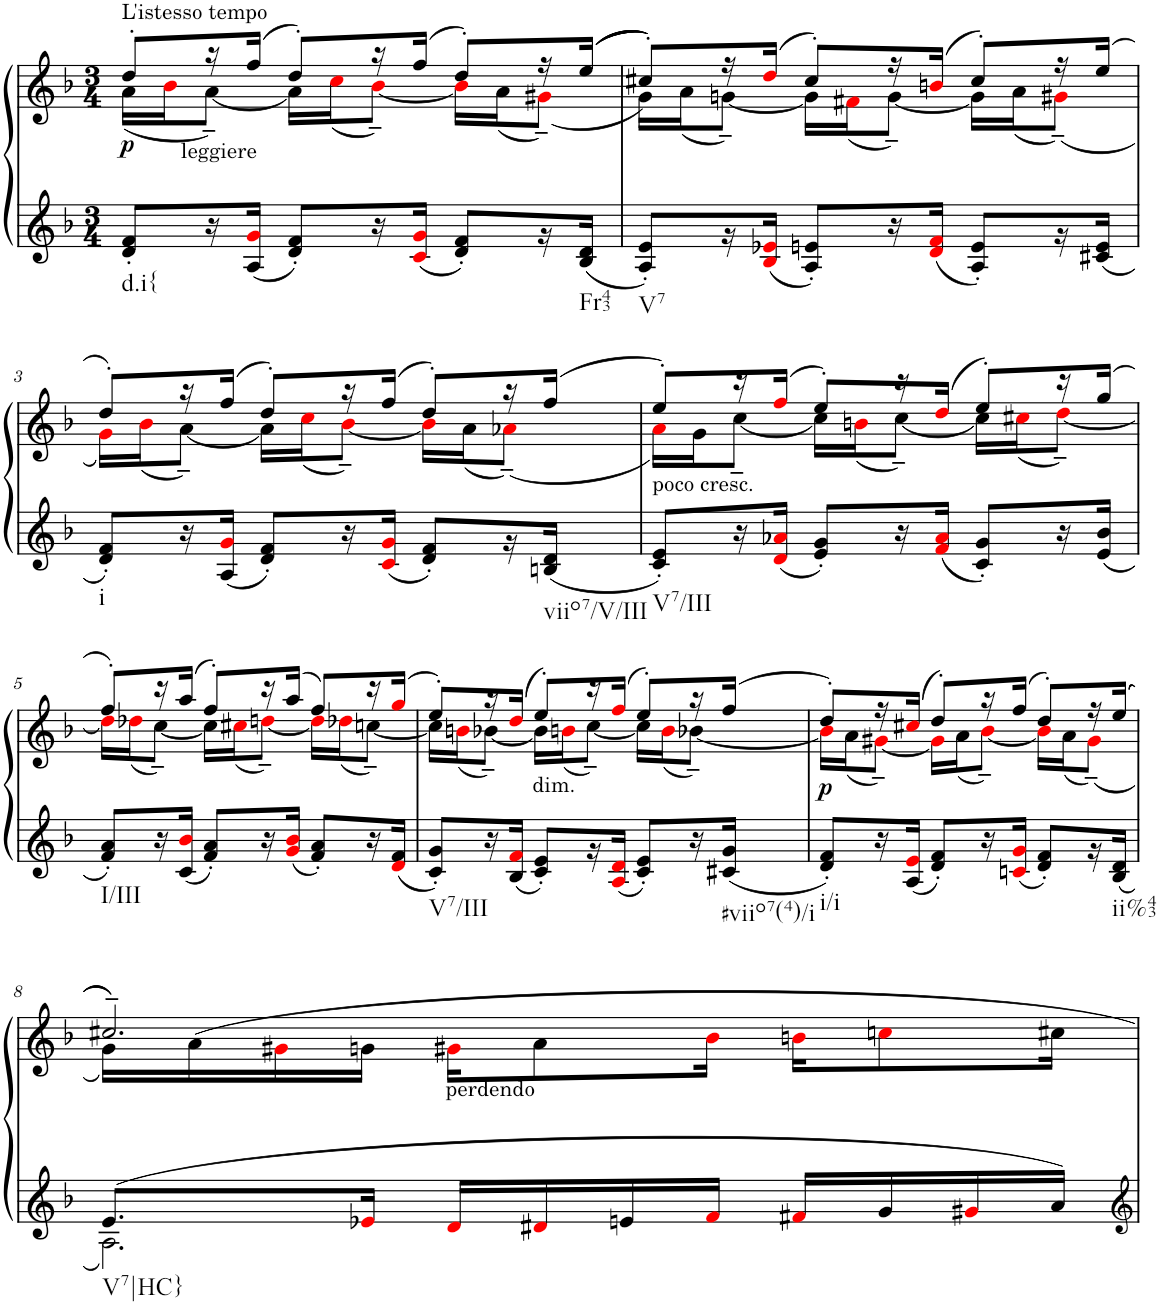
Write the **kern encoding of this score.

**kern	**kern	**dynam
*part1	*part1	*part1
*staff2	*staff1	*staff1/2
*I"Piano	*	*
*I'Pno.	*	*
*clefG2	*clefG2	*
*k[b-]	*k[b-]	*
*M3/4	*M3/4	*
=1	=1	=1
*	*^	*
!	!LO:TX:a:t=L'istesso tempo	!	!
!LO:TX:b:t=d.i{	!	!	!
!	!	!	!LO:DY:b
8d/' 8f/'L	8dd'/L	(16a\LL	p
!	!	!LO:TX:b:t=leggiere	!
.	.	16b-i\J	.
16r	16r	[8a~\J)	.
16A/ 16gi/JJ	(16ff/JJ	.	.
8d/' 8f/'L	8dd'/L)	16a\LL]	.
.	.	(16cci\J	.
16r	16r	[8b-~i\J)	.
16ci/ 16gi/JJ	(16ff/JJ	.	.
8d/' 8f/'L	8dd'/L)	16b-i\LL]	.
.	.	(16a\J	.
16r	16r	(8g#X~i\J)	.
!LO:TX:b:t=Fr43	!	!	!
16B-/ 16d/JJ	(((16ee/JJ	.	.
=2	=2	=2	=2
!LO:TX:b:t=V7	!	!	!
8A/' 8e/'L	8cc#X'/L)))	16g\LL)	.
.	.	(16a\J	.
16r	16r	[8gn~\J)	.
16B-i/ 16e-Xi/JJ	(16ddi/JJ	.	.
8A/' 8en/'L	8cc#'/L)	16g\LL]	.
.	.	(16f#Xi\J	.
16r	16r	[8g~\J)	.
16di/ 16fi/JJ	(16bni/JJ	.	.
8A/' 8e/'L	8cc#'/L)	16g\LL]	.
.	.	(16a\J	.
16r	16r	(8g#X~i\J)	.
16c#X/ 16e/JJ	(16ee/JJ	.	.
!!LO:LB:g=z	!!
=3	=3	=3	=3
!LO:TX:b:t=i	!	!	!
8d/' 8f/'L	8dd'/L)	16gi\LL)	.
.	.	(16b-i\J	.
16r	16r	[8a~\J)	.
16A/ 16gi/JJ	(16ff/JJ	.	.
8d/' 8f/'L	8dd'/L)	16a\LL]	.
.	.	(16cci\J	.
16r	16r	[8b-~i\J)	.
16ci/ 16gi/JJ	(16ff/JJ	.	.
8d/' 8f/'L	8dd'/L)	16b-i\LL]	.
.	.	(16a\J	.
16r	16r	(8a-X~i\J)	.
!LO:TX:b:t=viio7/V/III	!	!	!
16Bn/ 16d/JJ	(16ff/JJ	.	.
=4	=4	=4	=4
!LO:TX:a:t=poco cresc.	!	!	!
!LO:TX:b:t=V7/III	!	!	!
8c/' 8e/'L	8ee'/L)	16ai\LL)	.
.	.	16g\J	.
16r	16r	[8cc~\J	.
16di/ 16a-Xi/JJ	(16ffi/JJ	.	.
8e/' 8g/'L	8ee'/L)	16cc\LL]	.
.	.	(16bni\J	.
16r	16r	[8cc~\J)	.
16fi/ 16a-i/JJ	(16ddi/JJ	.	.
8c/' 8g/'L	8ee'/L)	16cc\LL]	.
.	.	(16cc#Xi\J	.
16r	16r	[8dd~i\J)	.
16e/ 16b-/JJ	(16gg/JJ	.	.
!!LO:LB:g=z	!!
=5	=5	=5	=5
!LO:TX:b:t=I/III	!	!	!
8f/' 8a/'L	8ff'/L)	16ddi\LL]	.
.	.	(16dd-Xi\J	.
16r	16r	[8cc~\J)	.
16c/ 16b-i/JJ	(16aa/JJ	.	.
8f/' 8a/'L	8ff'/L)	16cc\LL]	.
.	.	(16cc#Xi\J	.
16r	16r	[8ddn~i\J)	.
16gi/ 16b-i/JJ	(16aa/JJ	.	.
8f/' 8a/'L	8ff/L)	16ddi\LL]	.
.	.	(16dd-Xi\J	.
16r	16r	[8ccn~\J)	.
16di/ 16f/JJ	(16ggi/JJ	.	.
=6	=6	=6	=6
!LO:TX:b:t=V7/III	!	!	!
8c/' 8g/'L	8ee'/L)	16cc\LL]	.
.	.	(16bni\J	.
16r	16r	[8b-X~\J)	.
16B-/ 16fi/JJ	(16ddi/JJ	.	.
!	!LO:TX:b:t=dim.	!	!
8c/' 8e/'L	8ee'/L)	16b-\LL]	.
.	.	(16bni\J	.
16r	16r	[8cc~\J)	.
16Ai/ 16di/JJ	(16ffi/JJ	.	.
8c/' 8e/'L	8ee'/L)	16cc\LL]	.
.	.	(16bi\J	.
16r	16r	[8b-X~\J)	.
!LO:TX:b:t=#viio7(4)/i	!	!	!
16c#X/ 16g/JJ	(16ff/JJ	.	.
=7	=7	=7	=7
!LO:TX:b:t=i/i	!	!	!
!	!	!	!LO:DY:b
8d/' 8f/'L	8dd'/L)	16b-i\LL]	p
.	.	(16a\J	.
16r	16r	[8g#X~i\J)	.
16A/ 16ei/JJ	(16cc#Xi/JJ	.	.
8d/' 8f/'L	8dd'/L)	16g#i\LL]	.
.	.	(16a\J	.
16r	16r	[8b-~i\J)	.
16cni/ 16gi/JJ	(16ff/JJ	.	.
8d/' 8f/'L	8dd'/L)	16b-i\LL]	.
.	.	(16a\J	.
16r	16r	(8g#~i\J)	.
!LO:TX:b:t=ii%43	!	!	!
16B-/ 16d/JJ	((16ee/JJ	.	.
!!LO:LB:g=z	!!
=8	=8	=8	=8
*^	*	*	*
!LO:TX:b:t=V7|HC}	!	!	!	!
8.e/L	2.A\	2.cc#X~/))	16g\LL)	.
.	.	.	16a\	.
.	.	.	16g#Xi\	.
16e-Xi/Jk	.	.	16gn\JJ	.
!	!	!	!LO:TX:b:t=perdendo	!
16di/LL	.	.	16g#Xi\KL	.
16d#Xi/	.	.	8a\	.
16en/	.	.	.	.
16fi/JJ	.	.	16b-i\Jk	.
16f#Xi/LL	.	.	16bni\KL	.
16g/	.	.	8ccni\	.
16g#Xi/	.	.	.	.
16a/JJ	.	.	16cc#X\Jk	.
*v	*v	*	*	*
*	*v	*v	*
=	=	=
*-	*-	*-
